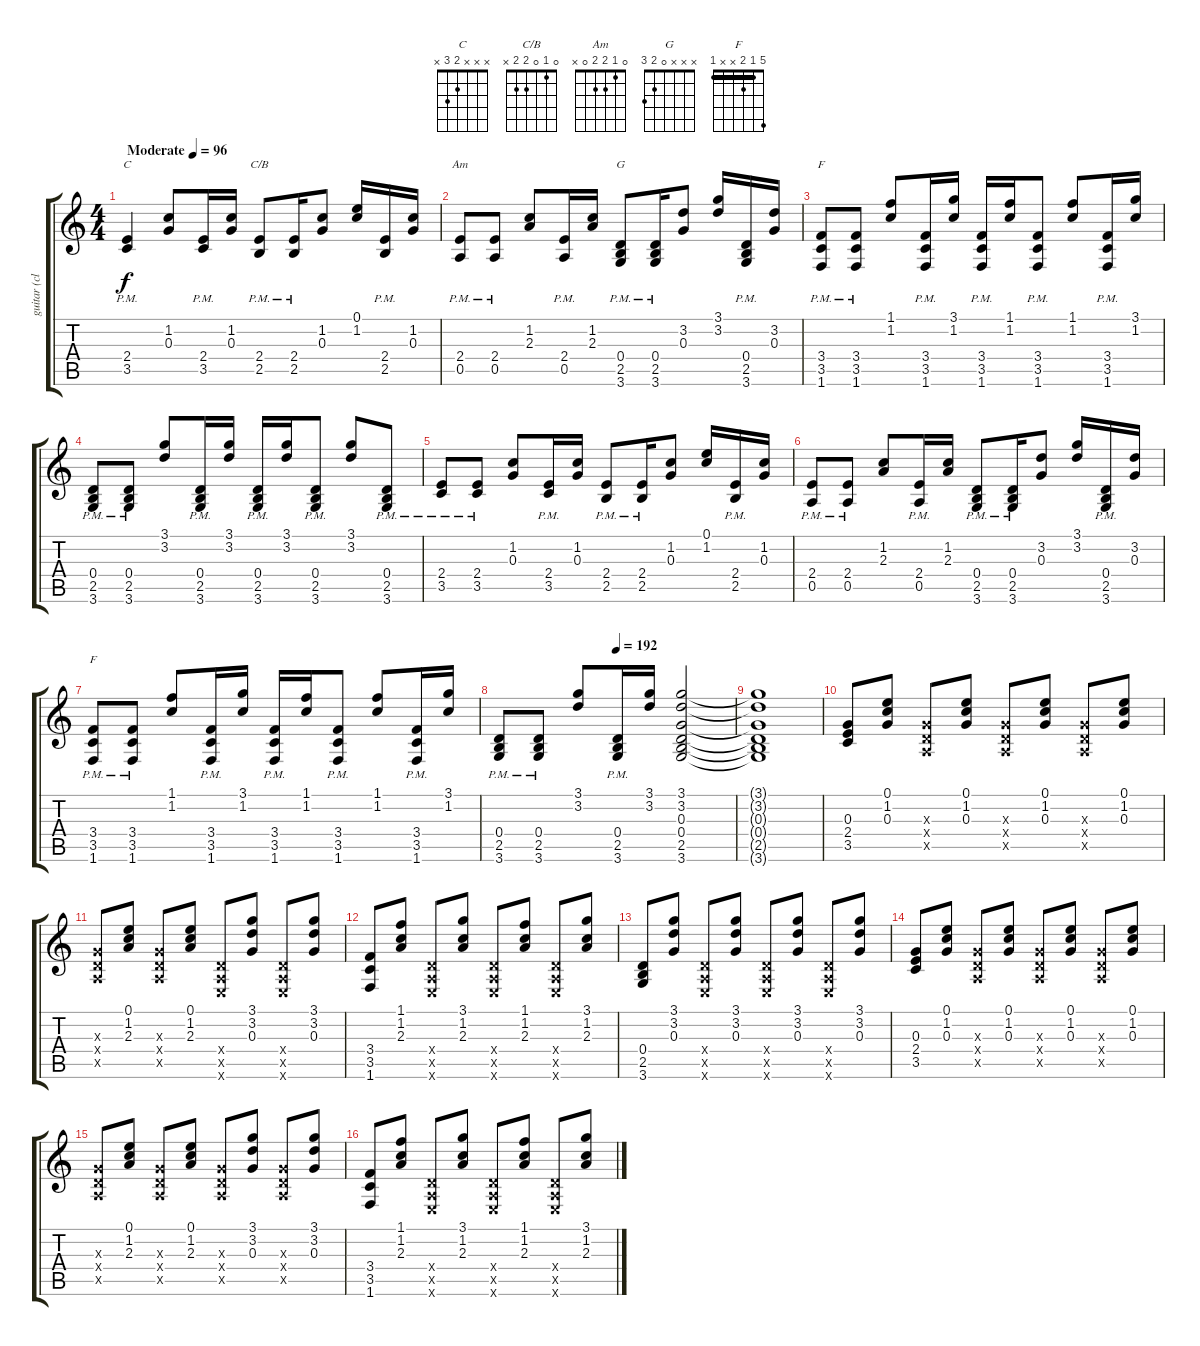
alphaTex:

\track ("guitar (clean)" "guitar (cl") {instrument electricguitarclean}
\staff {score tabs}
\tuning (E4 B3 G3 D3 A2 E2) {hide}
\chord ("C" x x x 2 3 x)
\chord ("C/B" 0 1 0 2 2 x)
\chord ("Am" 0 1 2 2 0 x)
\chord ("G" x x x 0 2 3)
\chord ("F" 1 1 2 3 0 1) {barre 1}
\chord ("F" 5 1 2 x x 1) {barre 1}
\ts (4 4)
\tempo (96 "Moderate")
\clef g2
\ks c
(2.4{pm} 3.5{pm}).4{ch "C" dy f instrument electricguitarclean} (1.2 0.3).8 (2.4{pm} 3.5{pm}).16 (1.2 0.3).16 (2.4{pm} 2.5{pm}).8{ch "C/B"} (2.4{pm} 2.5{pm}).16 (1.2 0.3).8 (0.1 1.2).16 (2.4{pm} 2.5{pm}).16 (1.2 0.3).16 |
(2.4{pm} 0.5{pm}).8{ch "Am"} (2.4{pm} 0.5{pm}).8 (1.2 2.3).8 (2.4{pm} 0.5{pm}).16 (1.2 2.3).16 (0.4{pm} 2.5{pm} 3.6{pm}).8{ch "G"} (0.4{pm} 2.5{pm} 3.6{pm}).16 (3.2 0.3).8 (3.1 3.2).16 (0.4{pm} 2.5{pm} 3.6{pm}).16 (3.2 0.3).16 |
(3.4{pm} 3.5{pm} 1.6{pm}).8{ch "F"} (3.4{pm} 3.5{pm} 1.6{pm}).8 (1.1 1.2).8 (3.4{pm} 3.5{pm} 1.6{pm}).16 (3.1 1.2).16 (3.4{pm} 3.5{pm} 1.6{pm}).16 (1.1 1.2).16 (3.4{pm} 3.5{pm} 1.6{pm}).8 (1.1 1.2).8 (3.4{pm} 3.5{pm} 1.6{pm}).16 (3.1 1.2).16 |
(0.4{pm} 2.5{pm} 3.6{pm}).8 (0.4{pm} 2.5{pm} 3.6{pm}).8 (3.1 3.2).8 (0.4{pm} 2.5{pm} 3.6{pm}).16 (3.1 3.2).16 (0.4{pm} 2.5{pm} 3.6{pm}).16 (3.1 3.2).16 (0.4{pm} 2.5{pm} 3.6{pm}).8 (3.1 3.2).8 (0.4{pm} 2.5{pm} 3.6{pm}).8 |
(2.4{pm} 3.5{pm}).8 (2.4{pm} 3.5{pm}).8 (1.2 0.3).8 (2.4{pm} 3.5{pm}).16 (1.2 0.3).16 (2.4{pm} 2.5{pm}).8 (2.4{pm} 2.5{pm}).16 (1.2 0.3).8 (0.1 1.2).16 (2.4{pm} 2.5{pm}).16 (1.2 0.3).16 |
(2.4{pm} 0.5{pm}).8 (2.4{pm} 0.5{pm}).8 (1.2 2.3).8 (2.4{pm} 0.5{pm}).16 (1.2 2.3).16 (0.4{pm} 2.5{pm} 3.6{pm}).8 (0.4{pm} 2.5{pm} 3.6{pm}).16 (3.2 0.3).8 (3.1 3.2).16 (0.4{pm} 2.5{pm} 3.6{pm}).16 (3.2 0.3).16 |
(3.4{pm} 3.5{pm} 1.6{pm}).8{ch "F"} (3.4{pm} 3.5{pm} 1.6{pm}).8 (1.1 1.2).8 (3.4{pm} 3.5{pm} 1.6{pm}).16 (3.1 1.2).16 (3.4{pm} 3.5{pm} 1.6{pm}).16 (1.1 1.2).16 (3.4{pm} 3.5{pm} 1.6{pm}).8 (1.1 1.2).8 (3.4{pm} 3.5{pm} 1.6{pm}).16 (3.1 1.2).16 |
\tempo (192 0.5)
(0.4{pm} 2.5{pm} 3.6{pm}).8 (0.4{pm} 2.5{pm} 3.6{pm}).8 (3.1 3.2).8 (0.4{pm} 2.5{pm} 3.6{pm}).16 (3.1 3.2).16 (3.1 3.2 0.3 0.4 2.5 3.6).2 |
(3.1{t} 3.2{t} 0.3{t} 0.4{t} 2.5{t} 3.6{t}).1 |
(0.3 2.4 3.5).8 (0.1 1.2 0.3).8 (0.3{x} 0.4{x} 0.5{x}).8 (0.1 1.2 0.3).8 (0.3{x} 0.4{x} 0.5{x}).8 (0.1 1.2 0.3).8 (0.3{x} 0.4{x} 0.5{x}).8 (0.1 1.2 0.3).8 |
(0.3{x} 0.4{x} 0.5{x}).8 (0.1 1.2 2.3).8 (0.3{x} 0.4{x} 0.5{x}).8 (0.1 1.2 2.3).8 (0.4{x} 0.5{x} 0.6{x}).8 (3.1 3.2 0.3).8 (0.4{x} 0.5{x} 0.6{x}).8 (3.1 3.2 0.3).8 |
(3.4 3.5 1.6).8 (1.1 1.2 2.3).8 (0.4{x} 0.5{x} 0.6{x}).8 (3.1 1.2 2.3).8 (0.4{x} 0.5{x} 0.6{x}).8 (1.1 1.2 2.3).8 (0.4{x} 0.5{x} 0.6{x}).8 (3.1 1.2 2.3).8 |
(0.4 2.5 3.6).8 (3.1 3.2 0.3).8 (0.4{x} 0.5{x} 0.6{x}).8 (3.1 3.2 0.3).8 (0.4{x} 0.5{x} 0.6{x}).8 (3.1 3.2 0.3).8 (0.4{x} 0.5{x} 0.6{x}).8 (3.1 3.2 0.3).8 |
(0.3 2.4 3.5).8 (0.1 1.2 0.3).8 (0.3{x} 0.4{x} 0.5{x}).8 (0.1 1.2 0.3).8 (0.3{x} 0.4{x} 0.5{x}).8 (0.1 1.2 0.3).8 (0.3{x} 0.4{x} 0.5{x}).8 (0.1 1.2 0.3).8 |
(0.3{x} 0.4{x} 0.5{x}).8 (0.1 1.2 2.3).8 (0.3{x} 0.4{x} 0.5{x}).8 (0.1 1.2 2.3).8 (0.3{x} 0.4{x} 0.5{x}).8 (3.1 3.2 0.3).8 (0.3{x} 0.4{x} 0.5{x}).8 (3.1 3.2 0.3).8 |
(3.4 3.5 1.6).8 (1.1 1.2 2.3).8 (0.4{x} 0.5{x} 0.6{x}).8 (3.1 1.2 2.3).8 (0.4{x} 0.5{x} 0.6{x}).8 (1.1 1.2 2.3).8 (0.4{x} 0.5{x} 0.6{x}).8 (3.1 1.2 2.3).8
